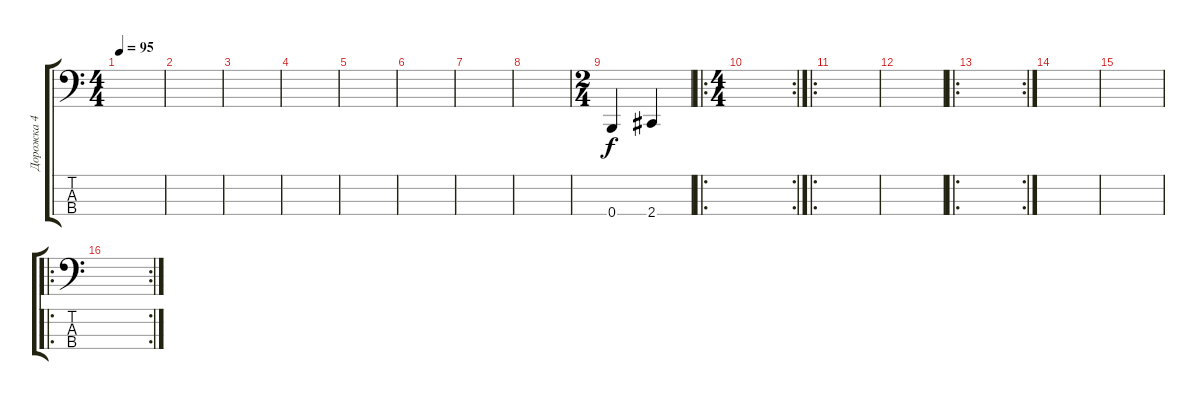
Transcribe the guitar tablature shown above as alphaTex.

\track ("Дорожка 4" "Дорожка 4") {instrument slapbass2}
\staff {score tabs}
\tuning (E2 B1 Gb1 B0) {hide}
\ts (4 4)
\tempo 95
\clef f4
\ks c
|
|
|
|
|
|
|
|
\ts (2 4)
0.4.4 2.4.4 |
\ro
\rc 2
\ts (4 4)
|
\ro
|
|
\ro
\rc 2
|
|
|
\ro
\rc 2
